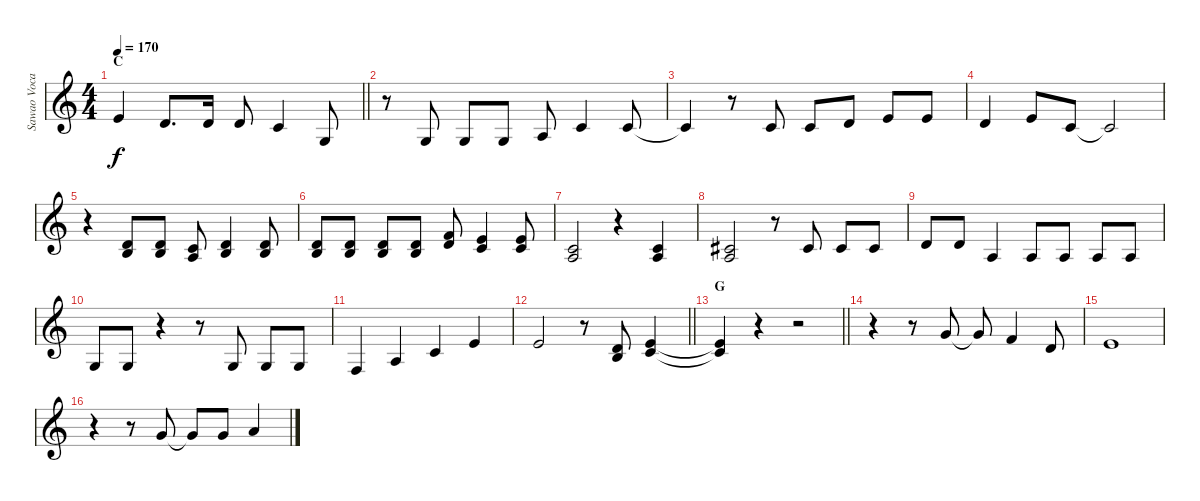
\track ("Sawao Vocal" "Sawao Voca") {instrument synthbrass1}
\staff {score}
\tuning (E4 B3 G3 D3 A2 E2) {hide}
\ts (4 4)
\section ("" "C")
\tempo 170
\clef g2
\barLineRight lightlight
\ks c
0.1{t}.4{dy f} 3.2.8{d} 3.2.16 3.2.8 1.2.4 0.3.8 |
\section ("" "")
r.8 0.3.8 0.3.8 0.3.8 2.3.8 1.2.4 1.2.8 |
1.2{t}.4 r.8 1.2.8 1.2.8 3.2.8 0.1.8 0.1.8 |
3.2.4 0.1.8 1.2.8 1.2{t}.2 |
r.4 (3.2 4.3).8 (0.2 7.3).8 (1.2 2.3).8 (0.2 7.3).4 (3.2 4.3).8 |
(0.2 7.3).8 (3.2 4.3).8 (3.2 4.3).8 (3.2 4.3).8 (1.1 3.2).8 (0.1 1.2).4 (0.1 1.2).8 |
(1.2 2.3).2 r.4 (1.2 2.3).4 |
(2.2 2.3).2 r.8 2.2.8 2.2.8 2.2.8 |
3.2.8 3.2.8 2.3.4 2.3.8 2.3.8 2.3.8 2.3.8 |
0.3.8 0.3.8 r.4 r.8 0.3.8 0.3.8 0.3.8 |
3.4.4 2.3.4 1.2.4 0.1.4 |
\barLineRight lightlight
0.1.2 r.8 (3.2 4.3).8 (0.1 1.2).4 |
\section ("" "G")
\barLineRight lightlight
(0.1{t} 1.2{t}).4 r.4 r.2 |
\section ("" "")
r.4 r.8 3.1.8 3.1{t}.8 1.1.4 3.2.8 |
0.1.1 |
r.4 r.8 3.1.8 3.1{t}.8 3.1.8 5.1.4
